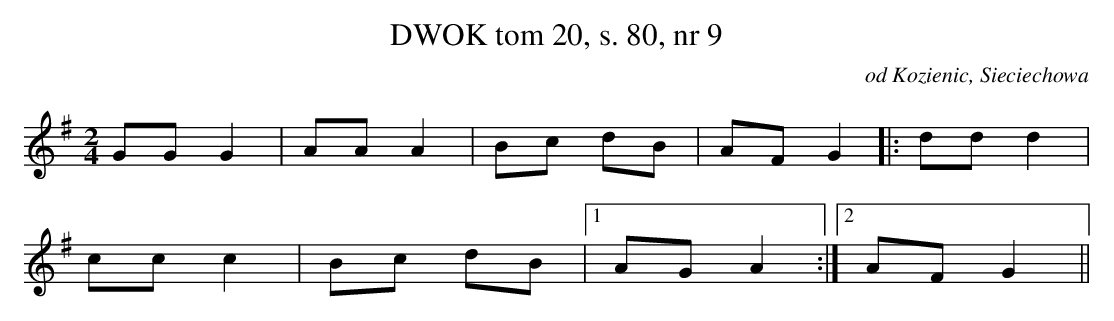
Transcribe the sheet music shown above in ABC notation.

X:1
T: DWOK tom 20, s. 80, nr 9
O:od Kozienic, Sieciechowa
L:1/8
M:2/4
K:G
GG G2|AA A2|Bc dB|AFG2|:ddd2|
ccc2|Bc dB|  [1AG A2:|  [2AFG2||
